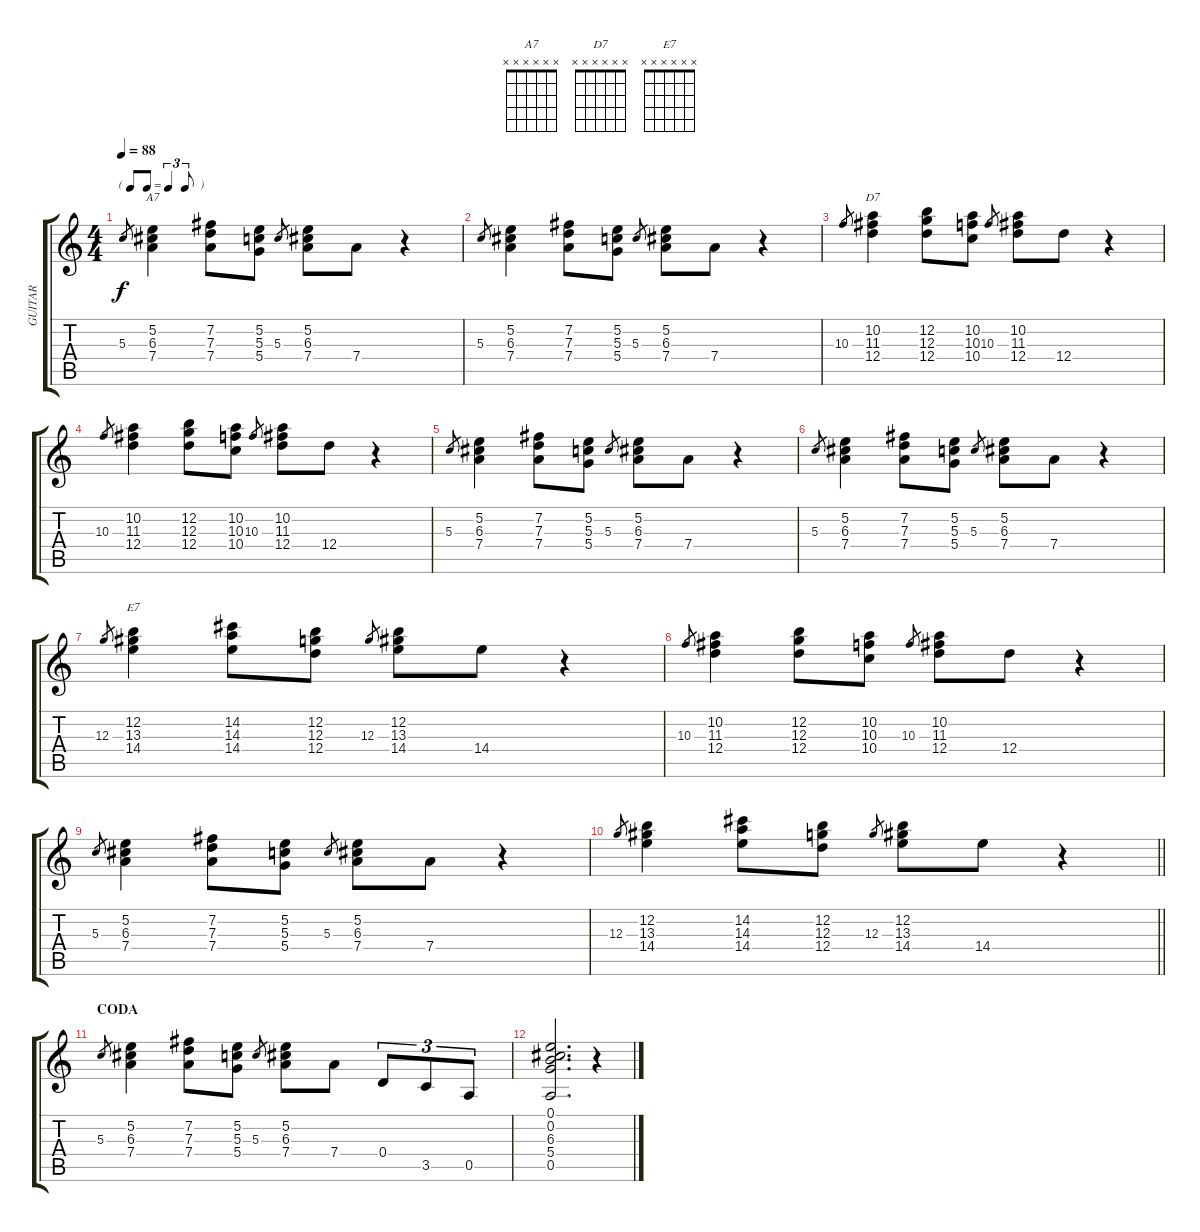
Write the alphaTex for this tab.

\track ("GUITAR" "GUITAR") {instrument electricguitarjazz}
\staff {score tabs}
\tuning (E4 B3 G3 D3 A2 E2) {hide}
\chord ("A7" x x x x x x)
\chord ("D7" x x x x x x)
\chord ("E7" x x x x x x)
\ts (4 4)
\tf triplet8th
\tempo 88
\clef g2
\ks c
5.3.8{gr dy f} (5.2 6.3 7.4).4{ch "A7"} (7.2 7.3 7.4).8 (5.2 5.3 5.4).8 5.3.8{gr} (5.2 6.3 7.4).8 7.4.8 r.4 |
5.3.8{gr} (5.2 6.3 7.4).4 (7.2 7.3 7.4).8 (5.2 5.3 5.4).8 5.3.8{gr} (5.2 6.3 7.4).8 7.4.8 r.4 |
10.3.8{gr} (10.2 11.3 12.4).4{ch "D7"} (12.2 12.3 12.4).8 (10.2 10.3 10.4).8 10.3.8{gr} (10.2 11.3 12.4).8 12.4.8 r.4 |
10.3.8{gr} (10.2 11.3 12.4).4 (12.2 12.3 12.4).8 (10.2 10.3 10.4).8 10.3.8{gr} (10.2 11.3 12.4).8 12.4.8 r.4 |
5.3.8{gr} (5.2 6.3 7.4).4 (7.2 7.3 7.4).8 (5.2 5.3 5.4).8 5.3.8{gr} (5.2 6.3 7.4).8 7.4.8 r.4 |
5.3.8{gr} (5.2 6.3 7.4).4 (7.2 7.3 7.4).8 (5.2 5.3 5.4).8 5.3.8{gr} (5.2 6.3 7.4).8 7.4.8 r.4 |
12.3.8{gr} (12.2 13.3 14.4).4{ch "E7"} (14.2 14.3 14.4).8 (12.2 12.3 12.4).8 12.3.8{gr} (12.2 13.3 14.4).8 14.4.8 r.4 |
10.3.8{gr} (10.2 11.3 12.4).4 (12.2 12.3 12.4).8 (10.2 10.3 10.4).8 10.3.8{gr} (10.2 11.3 12.4).8 12.4.8 r.4 |
5.3.8{gr} (5.2 6.3 7.4).4 (7.2 7.3 7.4).8 (5.2 5.3 5.4).8 5.3.8{gr} (5.2 6.3 7.4).8 7.4.8 r.4 |
\barLineRight lightlight
12.3.8{gr} (12.2 13.3 14.4).4 (14.2 14.3 14.4).8 (12.2 12.3 12.4).8 12.3.8{gr} (12.2 13.3 14.4).8 14.4.8 r.4 |
\section ("" "CODA")
5.3.8{gr} (5.2 6.3 7.4).4 (7.2 7.3 7.4).8 (5.2 5.3 5.4).8 5.3.8{gr} (5.2 6.3 7.4).8 7.4.8 0.4.8{tu (3 2)} 3.5.8{tu (3 2)} 0.5.8{tu (3 2)} |
(0.1 0.2 6.3 5.4 0.5).2{d} r.4
